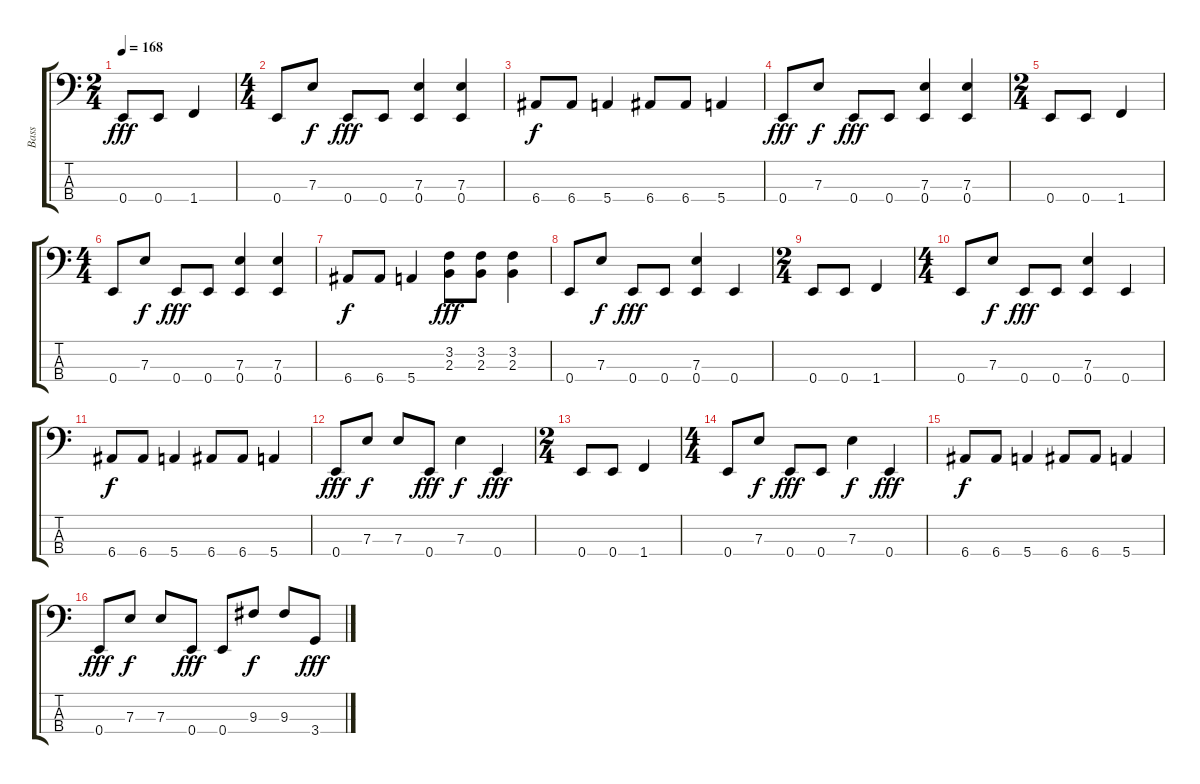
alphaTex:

\track ("Bass" "Bass") {instrument electricbasspick}
\staff {score tabs}
\tuning (G2 D2 A1 E1) {hide}
\ts (2 4)
\tempo 168
\clef f4
\ks c
0.4.8{dy fff} 0.4.8 1.4.4 |
\ts (4 4)
0.4.8 7.3.8{dy f} 0.4.8{dy fff} 0.4.8 (7.3 0.4).4 (7.3 0.4).4 |
6.4.8{dy f} 6.4.8 5.4.4 6.4.8 6.4.8 5.4.4 |
0.4.8{dy fff} 7.3.8{dy f} 0.4.8{dy fff} 0.4.8 (7.3 0.4).4 (7.3 0.4).4 |
\ts (2 4)
0.4.8 0.4.8 1.4.4 |
\ts (4 4)
0.4.8 7.3.8{dy f} 0.4.8{dy fff} 0.4.8 (7.3 0.4).4 (7.3 0.4).4 |
6.4.8{dy f} 6.4.8 5.4.4 (3.2 2.3).8{dy fff} (3.2 2.3).8 (3.2 2.3).4 |
0.4.8 7.3.8{dy f} 0.4.8{dy fff} 0.4.8 (7.3 0.4).4 0.4.4 |
\ts (2 4)
0.4.8 0.4.8 1.4.4 |
\ts (4 4)
0.4.8 7.3.8{dy f} 0.4.8{dy fff} 0.4.8 (7.3 0.4).4 0.4.4 |
6.4.8{dy f} 6.4.8 5.4.4 6.4.8 6.4.8 5.4.4 |
0.4.8{dy fff} 7.3.8{dy f} 7.3.8 0.4.8{dy fff} 7.3.4{dy f} 0.4.4{dy fff} |
\ts (2 4)
0.4.8 0.4.8 1.4.4 |
\ts (4 4)
0.4.8 7.3.8{dy f} 0.4.8{dy fff} 0.4.8 7.3.4{dy f} 0.4.4{dy fff} |
6.4.8{dy f} 6.4.8 5.4.4 6.4.8 6.4.8 5.4.4 |
0.4.8{dy fff} 7.3.8{dy f} 7.3.8 0.4.8{dy fff} 0.4.8 9.3.8{dy f} 9.3.8 3.4.8{dy fff}
